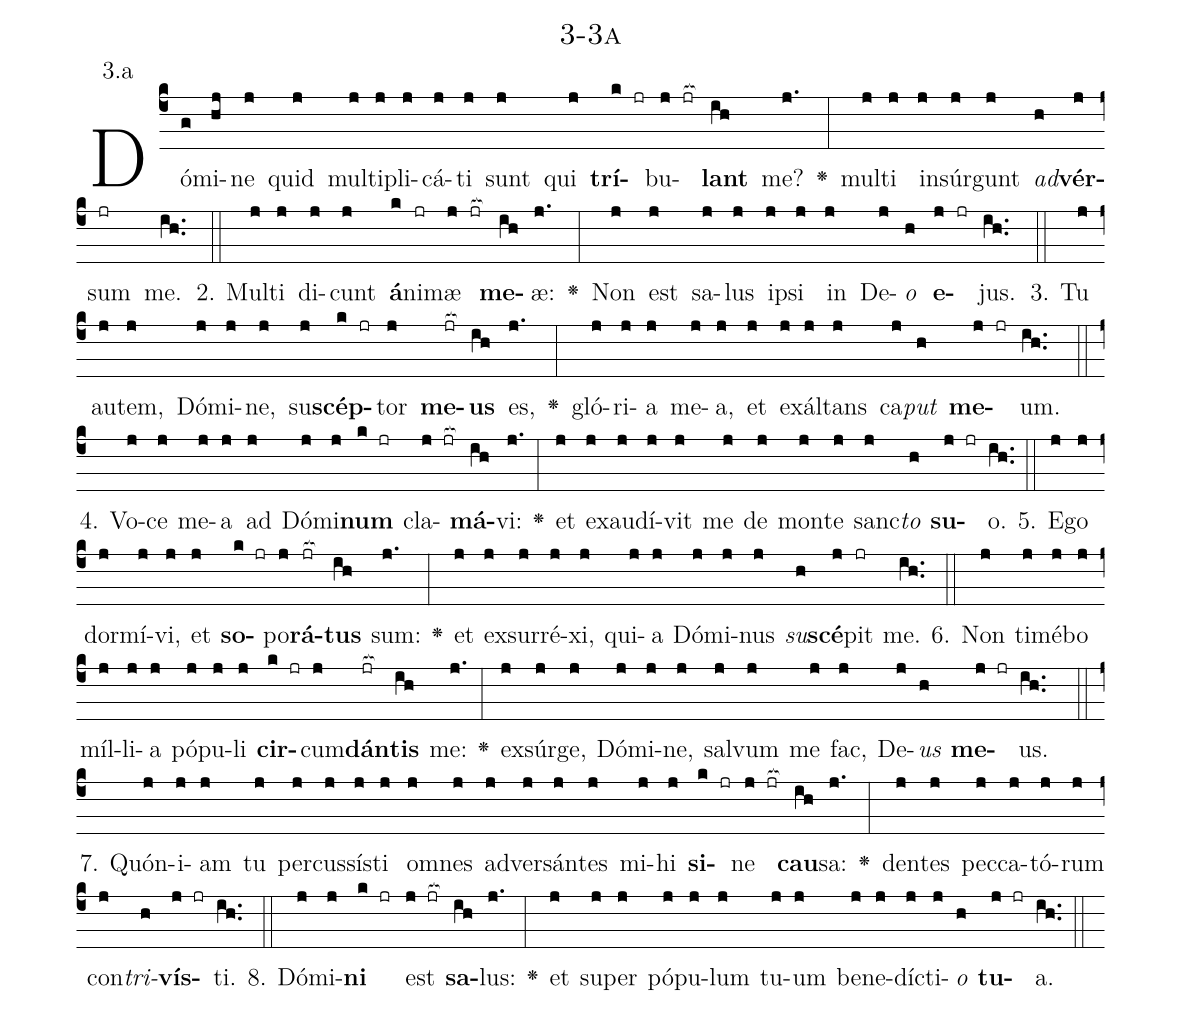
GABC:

name: 3-3a;
annotation: 3.a;
%%
(c4)Dó(g)mi(hj)ne(j) quid(j) mul(j)ti(j)pli(j)cá(j)ti(j) sunt(j) qui(j) <b>trí</b>(k jr)bu(j jr[ocb:1{])<b>lant</b>(ih[ocb:0}]) me?(j.) <v>\greheightstar</v>(:) mul(j)ti(j) in(j)súr(j)gunt(j) <i>ad</i>(h)<b>vér</b>(j)sum(jr) me.(ih..) (::)
2. Mul(j)ti(j) di(j)cunt(j) <b>á</b>(k)ni(jr)mæ(j jr[ocb:1{]) <b>me</b>(ih[ocb:0}])æ:(j.) <v>\greheightstar</v>(:) Non(j) est(j) sa(j)lus(j) ip(j)si(j) in(j) De(j)<i>o</i>(h) <b>e</b>(j jr)jus.(ih..) (::)
3. Tu(j) au(j)tem,(j) Dó(j)mi(j)ne,(j) su(j)<b>scép</b>(k jr)tor(j) <b>me</b>(jr[ocb:1{])<b>us</b>(ih[ocb:0}]) es,(j.) <v>\greheightstar</v>(:) gló(j)ri(j)a(j) me(j)a,(j) et(j) ex(j)ál(j)tans(j) ca(j)<i>put</i>(h) <b>me</b>(j jr)um.(ih..) (::)
4. Vo(j)ce(j) me(j)a(j) ad(j) Dó(j)mi(j)<b>num</b>(k jr) cla(j jr[ocb:1{])<b>má</b>(ih[ocb:0}])vi:(j.) <v>\greheightstar</v>(:) et(j) ex(j)au(j)dí(j)vit(j) me(j) de(j) mon(j)te(j) sanc(j)<i>to</i>(h) <b>su</b>(j jr)o.(ih..) (::)
5. E(j)go(j) dor(j)mí(j)vi,(j) et(j) <b>so</b>(k jr)po(j)<b>rá</b>(jr[ocb:1{])<b>tus</b>(ih[ocb:0}]) sum:(j.) <v>\greheightstar</v>(:) et(j) ex(j)sur(j)ré(j)xi,(j) qui(j)a(j) Dó(j)mi(j)nus(j) <i>su</i>(h)<b>scé</b>(j)pit(jr) me.(ih..) (::)
6. Non(j) ti(j)mé(j)bo(j) míl(j)li(j)a(j) pó(j)pu(j)li(j) <b>cir</b>(k jr)cum(j)<b>dán</b>(jr[ocb:1{])<b>tis</b>(ih[ocb:0}]) me:(j.) <v>\greheightstar</v>(:) ex(j)súr(j)ge,(j) Dó(j)mi(j)ne,(j) sal(j)vum(j) me(j) fac,(j) De(j)<i>us</i>(h) <b>me</b>(j jr)us.(ih..) (::)
7. Quón(j)i(j)am(j) tu(j) per(j)cus(j)sís(j)ti(j) om(j)nes(j) ad(j)ver(j)sán(j)tes(j) mi(j)hi(j) <b>si</b>(k jr)ne(j jr[ocb:1{]) <b>cau</b>(ih[ocb:0}])sa:(j.) <v>\greheightstar</v>(:) den(j)tes(j) pec(j)ca(j)tó(j)rum(j) con(j)<i>tri</i>(h)<b>vís</b>(j jr)ti.(ih..) (::)
8. Dó(j)mi(j)<b>ni</b>(k jr) est(j jr[ocb:1{]) <b>sa</b>(ih[ocb:0}])lus:(j.) <v>\greheightstar</v>(:) et(j) su(j)per(j) pó(j)pu(j)lum(j) tu(j)um(j) be(j)ne(j)díc(j)ti(j)<i>o</i>(h) <b>tu</b>(j jr)a.(ih..) (::)
